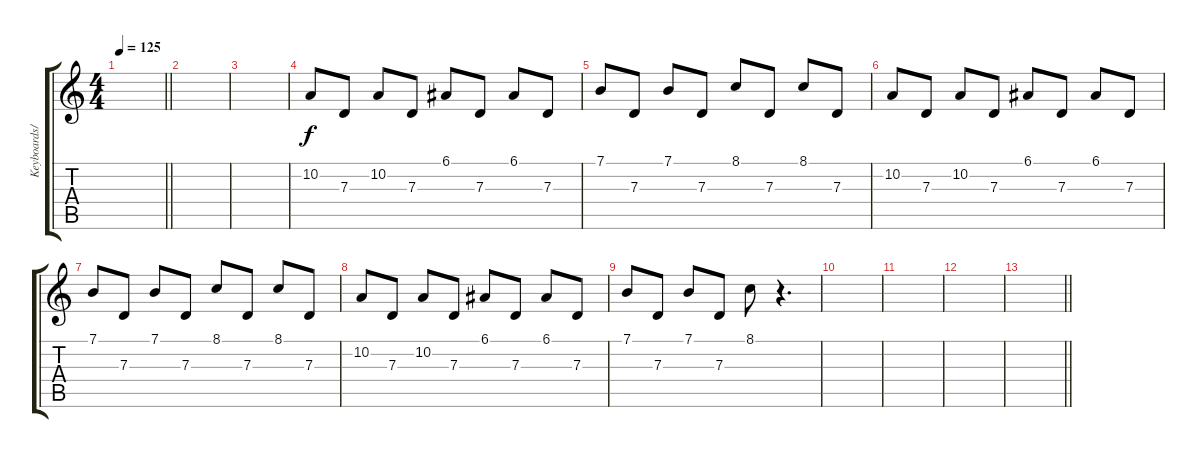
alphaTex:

\track ("Keyboards/Synth" "Keyboards/") {instrument lead2sawtooth}
\staff {score tabs}
\tuning (E4 B3 G3 D3 A2 E2) {hide}
\ts (4 4)
\tempo 125
\clef g2
\barLineRight lightlight
\ks c
|
|
|
10.2.8 7.3.8 10.2.8 7.3.8 6.1.8 7.3.8 6.1.8 7.3.8 |
7.1.8 7.3.8 7.1.8 7.3.8 8.1.8 7.3.8 8.1.8 7.3.8 |
10.2.8 7.3.8 10.2.8 7.3.8 6.1.8 7.3.8 6.1.8 7.3.8 |
7.1.8 7.3.8 7.1.8 7.3.8 8.1.8 7.3.8 8.1.8 7.3.8 |
10.2.8 7.3.8 10.2.8 7.3.8 6.1.8 7.3.8 6.1.8 7.3.8 |
7.1.8 7.3.8 7.1.8 7.3.8 8.1.8 r.4{d} |
|
|
|
\barLineRight lightlight
